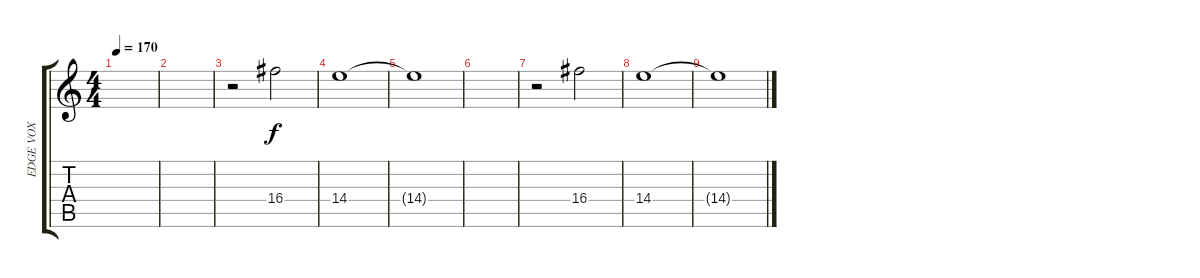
\track ("EDGE VOX" "EDGE VOX") {instrument distortionguitar}
\staff {score tabs}
\tuning (E4 B3 G3 D3 A2 E2) {hide}
\ts (4 4)
\tempo 170
\clef g2
\ks c
|
|
r.2 16.4.2 |
14.4.1 |
14.4{t}.1 |
|
r.2 16.4.2 |
14.4.1 |
14.4{t}.1
